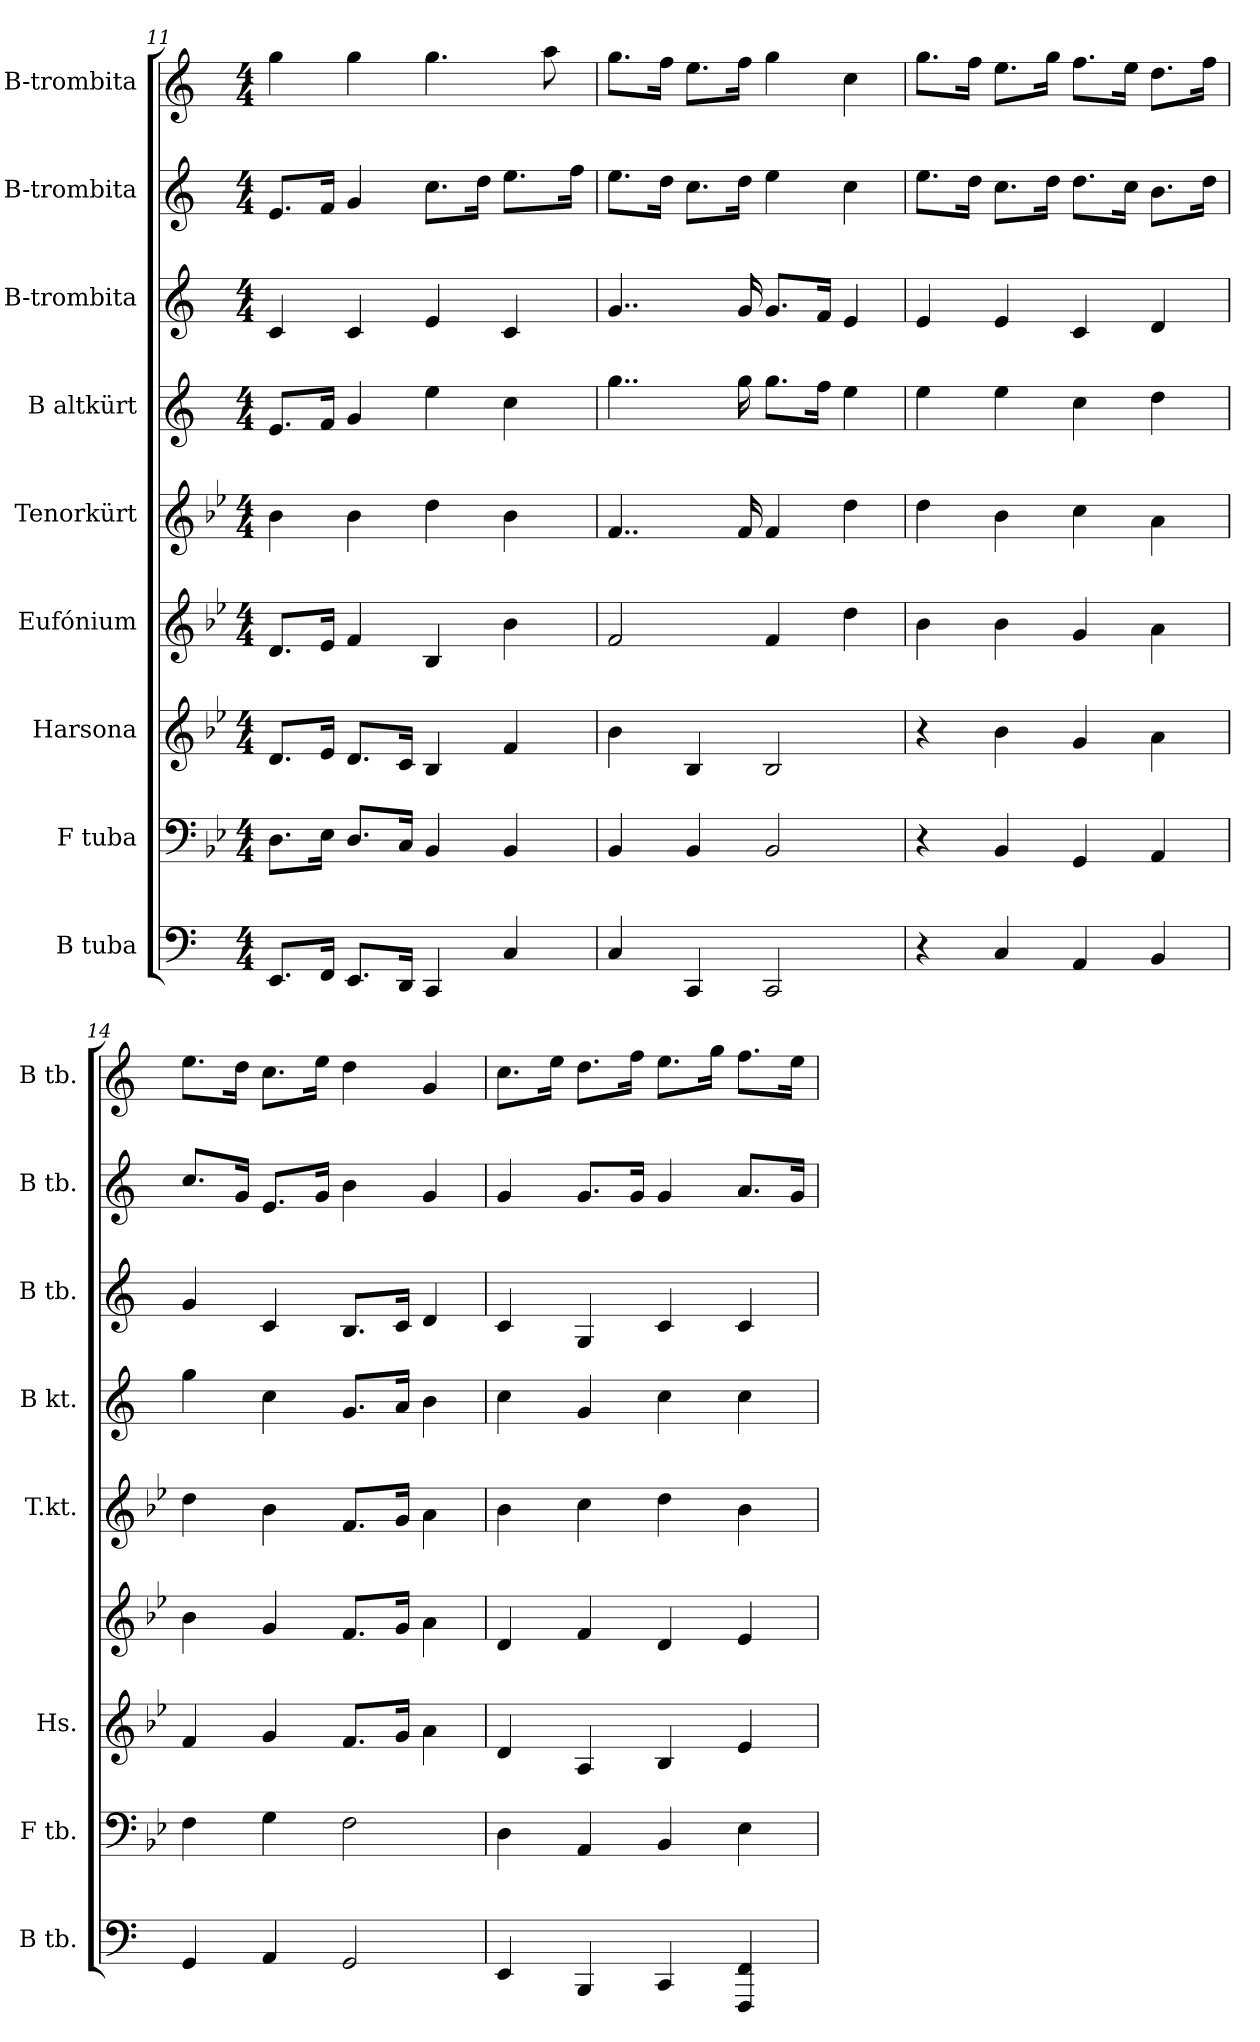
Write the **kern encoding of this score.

**kern	**kern	**kern	**kern	**kern	**kern	**kern	**kern	**kern
*part9	*part8	*part7	*part6	*part5	*part4	*part3	*part2	*part1
*staff9	*staff8	*staff7	*staff6	*staff5	*staff4	*staff3	*staff2	*staff1
*I"B tuba	*I"F tuba	*I"Harsona	*I"Eufónium	*I"Tenorkürt	*I"B altkürt	*I"B-trombita	*I"B-trombita	*I"B-trombita
*I'B tb.	*I'F tb.	*I'Hs.	*	*I'T.kt.	*I'B kt.	*I'B tb.	*I'B tb.	*I'B tb.
!!LO:PB:g=z
*clefF4	*clefF4	*clefG2	*clefG2	*clefG2	*clefG2	*clefG2	*clefG2	*clefG2
*ITrd1c2	*	*ITrd8c14	*ITrd8c14	*ITrd8c14	*ITrd1c2	*ITrd1c2	*ITrd1c2	*ITrd1c2
*k[b-e-]	*k[b-e-]	*k[b-e-]	*k[b-e-]	*k[b-e-]	*k[b-e-]	*k[b-e-]	*k[b-e-]	*k[b-e-]
*M4/4	*M4/4	*M4/4	*M4/4	*M4/4	*M4/4	*M4/4	*M4/4	*M4/4
=11	=11	=11	=11	=11	=11	=11	=11	=11
8.DD/L	8.D\L	8.D/L	8.D/L	4B-\	8.d/L	4B-/	8.d/L	4ff\
16EE-/Jk	16E-\Jk	16E-/Jk	16E-/Jk	.	16e-/Jk	.	16e-/Jk	.
8.DD/L	8.D/L	8.D/L	4F/	4B-\	4f/	4B-/	4f/	4ff\
16CC/Jk	16C/Jk	16C/Jk	.	.	.	.	.	.
4BBB-/	4BB-/	4BB-/	4BB-/	4d\	4dd\	4d/	8.b-\L	4.ff\
.	.	.	.	.	.	.	16cc\Jk	.
4BB-/	4BB-/	4F/	4B-\	4B-\	4b-\	4B-/	8.dd\L	.
.	.	.	.	.	.	.	.	8gg\
.	.	.	.	.	.	.	16ee-\Jk	.
=12	=12	=12	=12	=12	=12	=12	=12	=12
4BB-/	4BB-/	4B-\	2F/	4..F/	4..ff\	4..f/	8.dd\L	8.ff\L
.	.	.	.	.	.	.	16cc\Jk	16ee-\Jk
4BBB-/	4BB-/	4BB-/	.	.	.	.	8.b-\L	8.dd\L
.	.	.	.	16F/	16ff\	16f/	16cc\Jk	16ee-\Jk
2BBB-/	2BB-/	2BB-/	4F/	4F/	8.ff\L	8.f/L	4dd\	4ff\
.	.	.	.	.	16ee-\Jk	16e-/Jk	.	.
.	.	.	4d\	4d\	4dd\	4d/	4b-\	4b-\
=13	=13	=13	=13	=13	=13	=13	=13	=13
4r	4r	4r	4B-\	4d\	4dd\	4d/	8.dd\L	8.ff\L
.	.	.	.	.	.	.	16cc\Jk	16ee-\Jk
4BB-/	4BB-/	4B-\	4B-\	4B-\	4dd\	4d/	8.b-\L	8.dd\L
.	.	.	.	.	.	.	16cc\Jk	16ff\Jk
4GG/	4GG/	4G/	4G/	4c\	4b-\	4B-/	8.cc\L	8.ee-\L
.	.	.	.	.	.	.	16b-\Jk	16dd\Jk
4AA/	4AA/	4A\	4A\	4A\	4cc\	4c/	8.a\L	8.cc\L
.	.	.	.	.	.	.	16cc\Jk	16ee-\Jk
=14	=14	=14	=14	=14	=14	=14	=14	=14
4FF/	4F\	4F/	4B-\	4d\	4ff\	4f/	8.b-/L	8.dd\L
.	.	.	.	.	.	.	16f/Jk	16cc\Jk
4GG/	4G\	4G/	4G/	4B-\	4b-\	4B-/	8.d/L	8.b-\L
.	.	.	.	.	.	.	16f/Jk	16dd\Jk
2FF/	2F\	8.F/L	8.F/L	8.F/L	8.f/L	8.A/L	4a\	4cc\
.	.	16G/Jk	16G/Jk	16G/Jk	16g/Jk	16B-/Jk	.	.
.	.	4A\	4A\	4A\	4a\	4c/	4f/	4f/
!!LO:PB:g=z
=15	=15	=15	=15	=15	=15	=15	=15	=15
4DD/	4D\	4D/	4D/	4B-\	4b-\	4B-/	4f/	8.b-\L
.	.	.	.	.	.	.	.	16dd\Jk
4AAA/	4AA/	4AA/	4F/	4c\	4f/	4F/	8.f/L	8.cc\L
.	.	.	.	.	.	.	16f/Jk	16ee-\Jk
4BBB-/	4BB-/	4BB-/	4D/	4d\	4b-\	4B-/	4f/	8.dd\L
.	.	.	.	.	.	.	.	16ff\Jk
4EEE-/ 4EE-/	4E-\	4E-/	4E-/	4B-\	4b-\	4B-/	8.g/L	8.ee-\L
.	.	.	.	.	.	.	16f/Jk	16dd\Jk
=	=	=	=	=	=	=	=	=
*-	*-	*-	*-	*-	*-	*-	*-	*-
